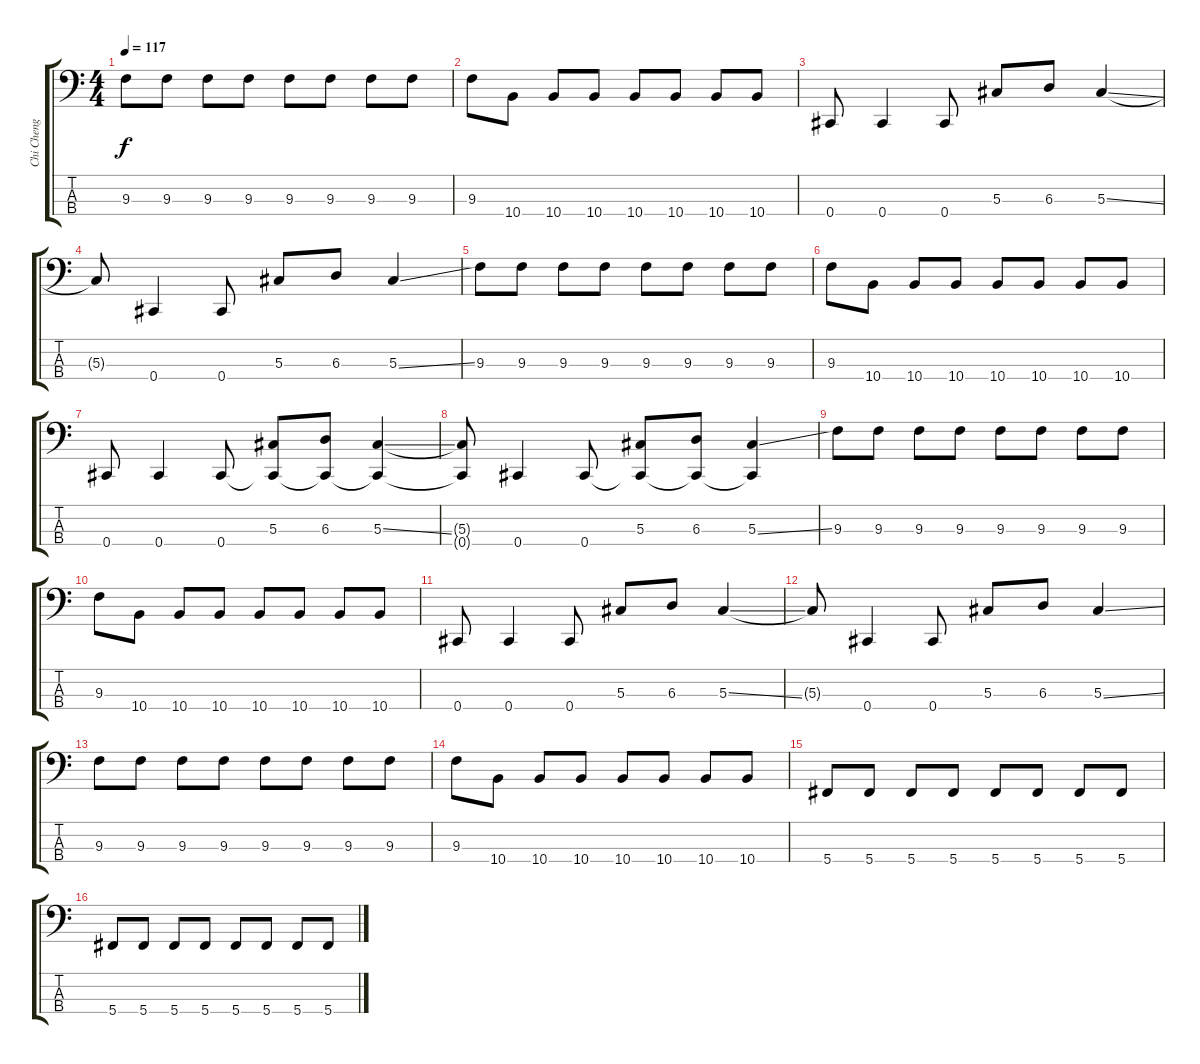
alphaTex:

\track ("Chi Cheng" "Chi Cheng") {instrument electricbassfinger}
\staff {score tabs}
\tuning (Gb2 Db2 Ab1 Db1) {hide}
\ts (4 4)
\tempo 117
\clef f4
\ks c
9.3.8{dy f} 9.3.8 9.3.8 9.3.8 9.3.8 9.3.8 9.3.8 9.3.8 |
9.3.8 10.4.8 10.4.8 10.4.8 10.4.8 10.4.8 10.4.8 10.4.8 |
0.4.8 0.4.4 0.4.8 5.3.8 6.3.8 5.3{ss}.4 |
5.3{t}.8 0.4.4 0.4.8 5.3.8 6.3.8 5.3{ss}.4 |
9.3.8 9.3.8 9.3.8 9.3.8 9.3.8 9.3.8 9.3.8 9.3.8 |
9.3.8 10.4.8 10.4.8 10.4.8 10.4.8 10.4.8 10.4.8 10.4.8 |
0.4.8 0.4.4 0.4.8 (5.3 0.4{t}).8 (6.3 0.4{t}).8 (5.3{ss} 0.4{t}).4 |
(5.3{t} 0.4{t}).8 0.4.4 0.4.8 (5.3 0.4{t}).8 (6.3 0.4{t}).8 (5.3{ss} 0.4{t}).4 |
9.3.8 9.3.8 9.3.8 9.3.8 9.3.8 9.3.8 9.3.8 9.3.8 |
9.3.8 10.4.8 10.4.8 10.4.8 10.4.8 10.4.8 10.4.8 10.4.8 |
0.4.8 0.4.4 0.4.8 5.3.8 6.3.8 5.3{ss}.4 |
5.3{t}.8 0.4.4 0.4.8 5.3.8 6.3.8 5.3{ss}.4 |
9.3.8 9.3.8 9.3.8 9.3.8 9.3.8 9.3.8 9.3.8 9.3.8 |
9.3.8 10.4.8 10.4.8 10.4.8 10.4.8 10.4.8 10.4.8 10.4.8 |
5.4.8 5.4.8 5.4.8 5.4.8 5.4.8 5.4.8 5.4.8 5.4.8 |
5.4.8 5.4.8 5.4.8 5.4.8 5.4.8 5.4.8 5.4.8 5.4{ss}.8
